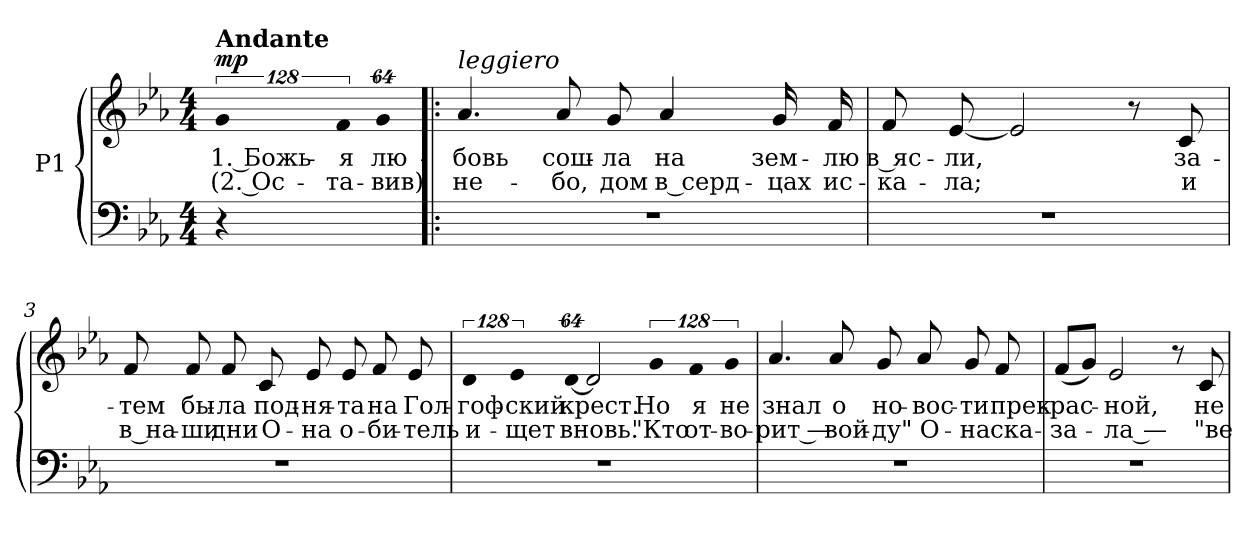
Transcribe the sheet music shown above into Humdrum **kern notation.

**kern	**kern	**text	**text	**dynam
*part1	*part1	*part1	*part1	*part1
*staff2	*staff1	*staff1	*staff1	*staff1/2
*I"P1	*	*	*	*
!!LO:PB:g=z
*clefF4	*clefG2	*	*	*
*k[b-e-a-]	*k[b-e-a-]	*	*	*
*c:	*c:	*	*	*
*M4/4	*M4/4	*	*	*
*MM80	*MM80	*	*	*
=	=	=	=	=
!	!LO:N:vis=8	!	!	!
!	!LO:TX:a:B:t=Andante	!	!	!
!	!	!LO:LY:b:color=#000000	!LO:LY:b:color=#000000	!
4r	1024%85gi/	1. Божь-	(2. Ос-	mp
!	!LO:N:vis=8	!	!	!
!	!	!LO:LY:b:color=#000000	!LO:LY:b:color=#000000	!
.	1024%85fi/	-я	-та-	.
!	!LO:N:vis=8	!	!	!
!	!	!LO:LY:b:color=#000000	!LO:LY:b:color=#000000	!
.	512%43gi/	лю-	-вив)	.
=1!|:	=1!|:	=1!|:	=1!|:	=1!|:
!	!LO:TX:a:i:t=leggiero	!	!	!
!	!	!LO:LY:b:color=#000000	!LO:LY:b:color=#000000	!
1r	4.a-i/	-бовь	не-	.
!	!	!LO:LY:b:color=#000000	!LO:LY:b:color=#000000	!
.	8a-i/	сош-	-бо,	.
!	!	!LO:LY:b:color=#000000	!LO:LY:b:color=#000000	!
.	8gi/	-ла	дом	.
!	!	!LO:LY:b:color=#000000	!LO:LY:b:color=#000000	!
.	4a-i/	на	в серд-	.
!	!	!LO:LY:b:color=#000000	!LO:LY:b:color=#000000	!
.	16gi/	зем-	-цах	.
!	!	!LO:LY:b:color=#000000	!LO:LY:b:color=#000000	!
.	16fi/	-лю	ис-	.
=2	=2	=2	=2	=2
!	!	!LO:LY:b:color=#000000	!LO:LY:b:color=#000000	!
1r	8fi/	в яс-	-ка-	.
!	!	!LO:LY:b:color=#000000	!LO:LY:b:color=#000000	!
.	[<8e-i/	-ли,	-ла;	.
.	2e-i/]	.	.	.
.	8r	.	.	.
!	!	!LO:LY:b:color=#000000	!LO:LY:b:color=#000000	!
.	8ci/	за-	и	.
!!LO:LB:g=z
=3	=3	=3	=3	=3
!	!	!LO:LY:b:color=#000000	!LO:LY:b:color=#000000	!
1r	8fi/	-тем	в на-	.
!	!	!LO:LY:b:color=#000000	!LO:LY:b:color=#000000	!
.	8fi/	бы-	-ши	.
!	!	!LO:LY:b:color=#000000	!LO:LY:b:color=#000000	!
.	8fi/	-ла	дни	.
!	!	!LO:LY:b:color=#000000	!LO:LY:b:color=#000000	!
.	8ci/	под-	О-	.
!	!	!LO:LY:b:color=#000000	!LO:LY:b:color=#000000	!
.	8e-i/	-ня-	-на	.
!	!	!LO:LY:b:color=#000000	!LO:LY:b:color=#000000	!
.	8e-i/	-та	о-	.
!	!	!LO:LY:b:color=#000000	!LO:LY:b:color=#000000	!
.	8fi/	на	-би-	.
!	!	!LO:LY:b:color=#000000	!LO:LY:b:color=#000000	!
.	8e-i/	Гол-	-тель	.
=4	=4	=4	=4	=4
!	!LO:N:vis=8	!	!	!
!	!	!LO:LY:b:color=#000000	!LO:LY:b:color=#000000	!
1r	1024%85di/	-гоф-	и-	.
!	!LO:N:vis=8	!	!	!
!	!	!LO:LY:b:color=#000000	!LO:LY:b:color=#000000	!
.	1024%85e-i/	-ский	-щет	.
!	!LO:N:vis=8	!	!	!
!	!	!LO:LY:b:color=#000000	!LO:LY:b:color=#000000	!
.	[<512%43di/	крест.	вновь.	.
.	2di/]	.	.	.
!	!LO:N:vis=8	!	!	!
!	!	!LO:LY:b:color=#000000	!LO:LY:b:color=#000000	!
.	1024%85gi/	Но	"Кто	.
!	!LO:N:vis=8	!	!	!
!	!	!LO:LY:b:color=#000000	!LO:LY:b:color=#000000	!
.	1024%85fi/	я	от-	.
!	!LO:N:vis=8	!	!	!
!	!	!LO:LY:b:color=#000000	!LO:LY:b:color=#000000	!
.	512%43gi/	не	-во-	.
!!LO:LB:g=z
=5	=5	=5	=5	=5
!	!	!LO:LY:b:color=#000000	!LO:LY:b:color=#000000	!
1r	4.a-i/	знал	-рит —	.
!	!	!LO:LY:b:color=#000000	!LO:LY:b:color=#000000	!
.	8a-i/	о	вой-	.
!	!	!LO:LY:b:color=#000000	!LO:LY:b:color=#000000	!
.	8gi/	но-	-ду"	.
!	!	!LO:LY:b:color=#000000	!LO:LY:b:color=#000000	!
.	8a-i/	-вос-	О-	.
!	!	!LO:LY:b:color=#000000	!LO:LY:b:color=#000000	!
.	8gi/	-ти	-на	.
!	!	!LO:LY:b:color=#000000	!LO:LY:b:color=#000000	!
.	8fi/	прек-	ска-	.
=6	=6	=6	=6	=6
!	!	!LO:LY:b:color=#000000	!LO:LY:b:color=#000000	!
1r	(8fi/L	-рас-	-за-	.
.	8gi/J)	.	.	.
!	!	!LO:LY:b:color=#000000	!LO:LY:b:color=#000000	!
.	2e-i/	-ной,	-ла —	.
.	8r	.	.	.
!	!	!LO:LY:b:color=#000000	!LO:LY:b:color=#000000	!
.	8ci/	не	"ве-	.
=	=	=	=	=
*-	*-	*-	*-	*-
